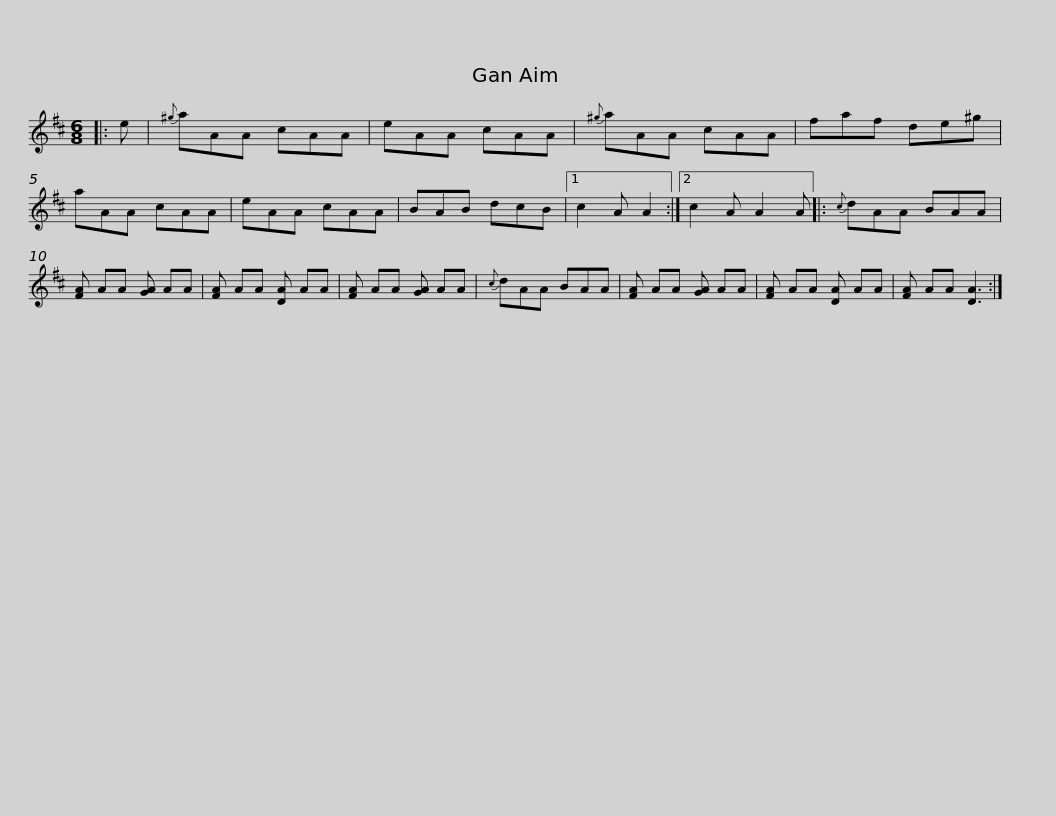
X:1
L:1/8
M:6/8
I:linebreak $
K:D
V:1 treble
V:1
|: e |{^g} aAA cAA | eAA cAA |{^g} aAA cAA | faf de^g | %5
 aAA cAA | eAA cAA |$ BAB dcB |1 c2 A A2 :|2 c2 A A2 A |: %10
{c} dAA BAA | [FA] AA [GA] AA | [FA] AA [DA] AA | [FA] AA [GA] AA |${c} dAA BAA | %15
 [FA] AA [GA] AA | [FA] AA [DA] AA | [FA] AA [DA]3 :| %18
